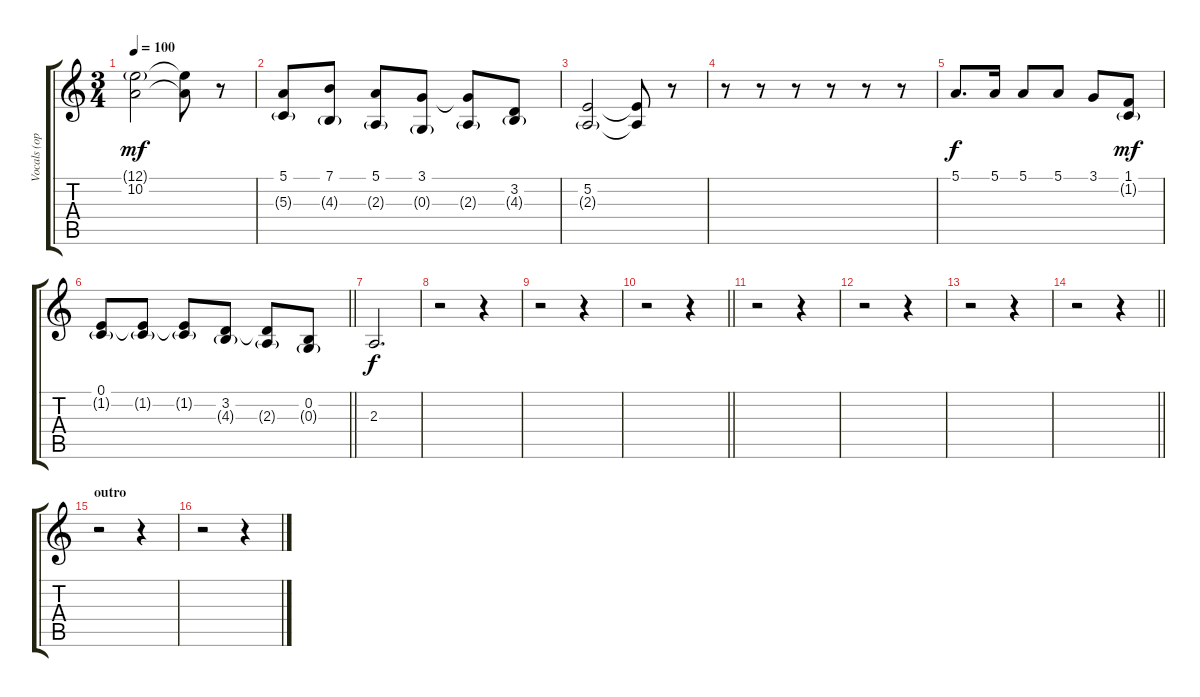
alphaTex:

\track ("Vocals (optional)" "Vocals (op") {instrument bassoon}
\staff {score tabs}
\tuning (E4 B3 G3 D3 A2 E2) {hide}
\ts (3 4)
\tempo 100
\clef g2
\ks c
(12.1{g} 10.2).2{dy mf} (12.1{t} 10.2{t}).8 r.8 |
(5.1 5.3{g}).8 (7.1 4.3{g}).8 (5.1 2.3{g}).8 (3.1 0.3{g}).8 (3.1{t} 2.3{g}).8 (3.2 4.3{g}).8 |
(5.2 2.3{g}).2 (5.2{t} 2.3{t}).8 r.8 |
r.8 r.8 r.8 r.8 r.8 r.8 |
5.1.8{d dy f} 5.1.16 5.1.8 5.1.8 3.1.8 (1.1 1.2{g}).8{dy mf} |
\barLineRight lightlight
(0.1 1.2{g}).8 (0.1{t} 1.2{g}).8 (0.1{t} 1.2{g}).8 (3.2 4.3{g}).8 (3.2{t} 2.3{g}).8 (0.2 0.3{g}).8 |
\section ("" "")
2.3.2{d dy f} |
r.2 r.4 |
r.2 r.4 |
\barLineRight lightlight
r.2 r.4 |
r.2 r.4 |
r.2 r.4 |
r.2 r.4 |
\barLineRight lightlight
r.2 r.4 |
\section ("" "outro")
r.2 r.4 |
r.2 r.4
